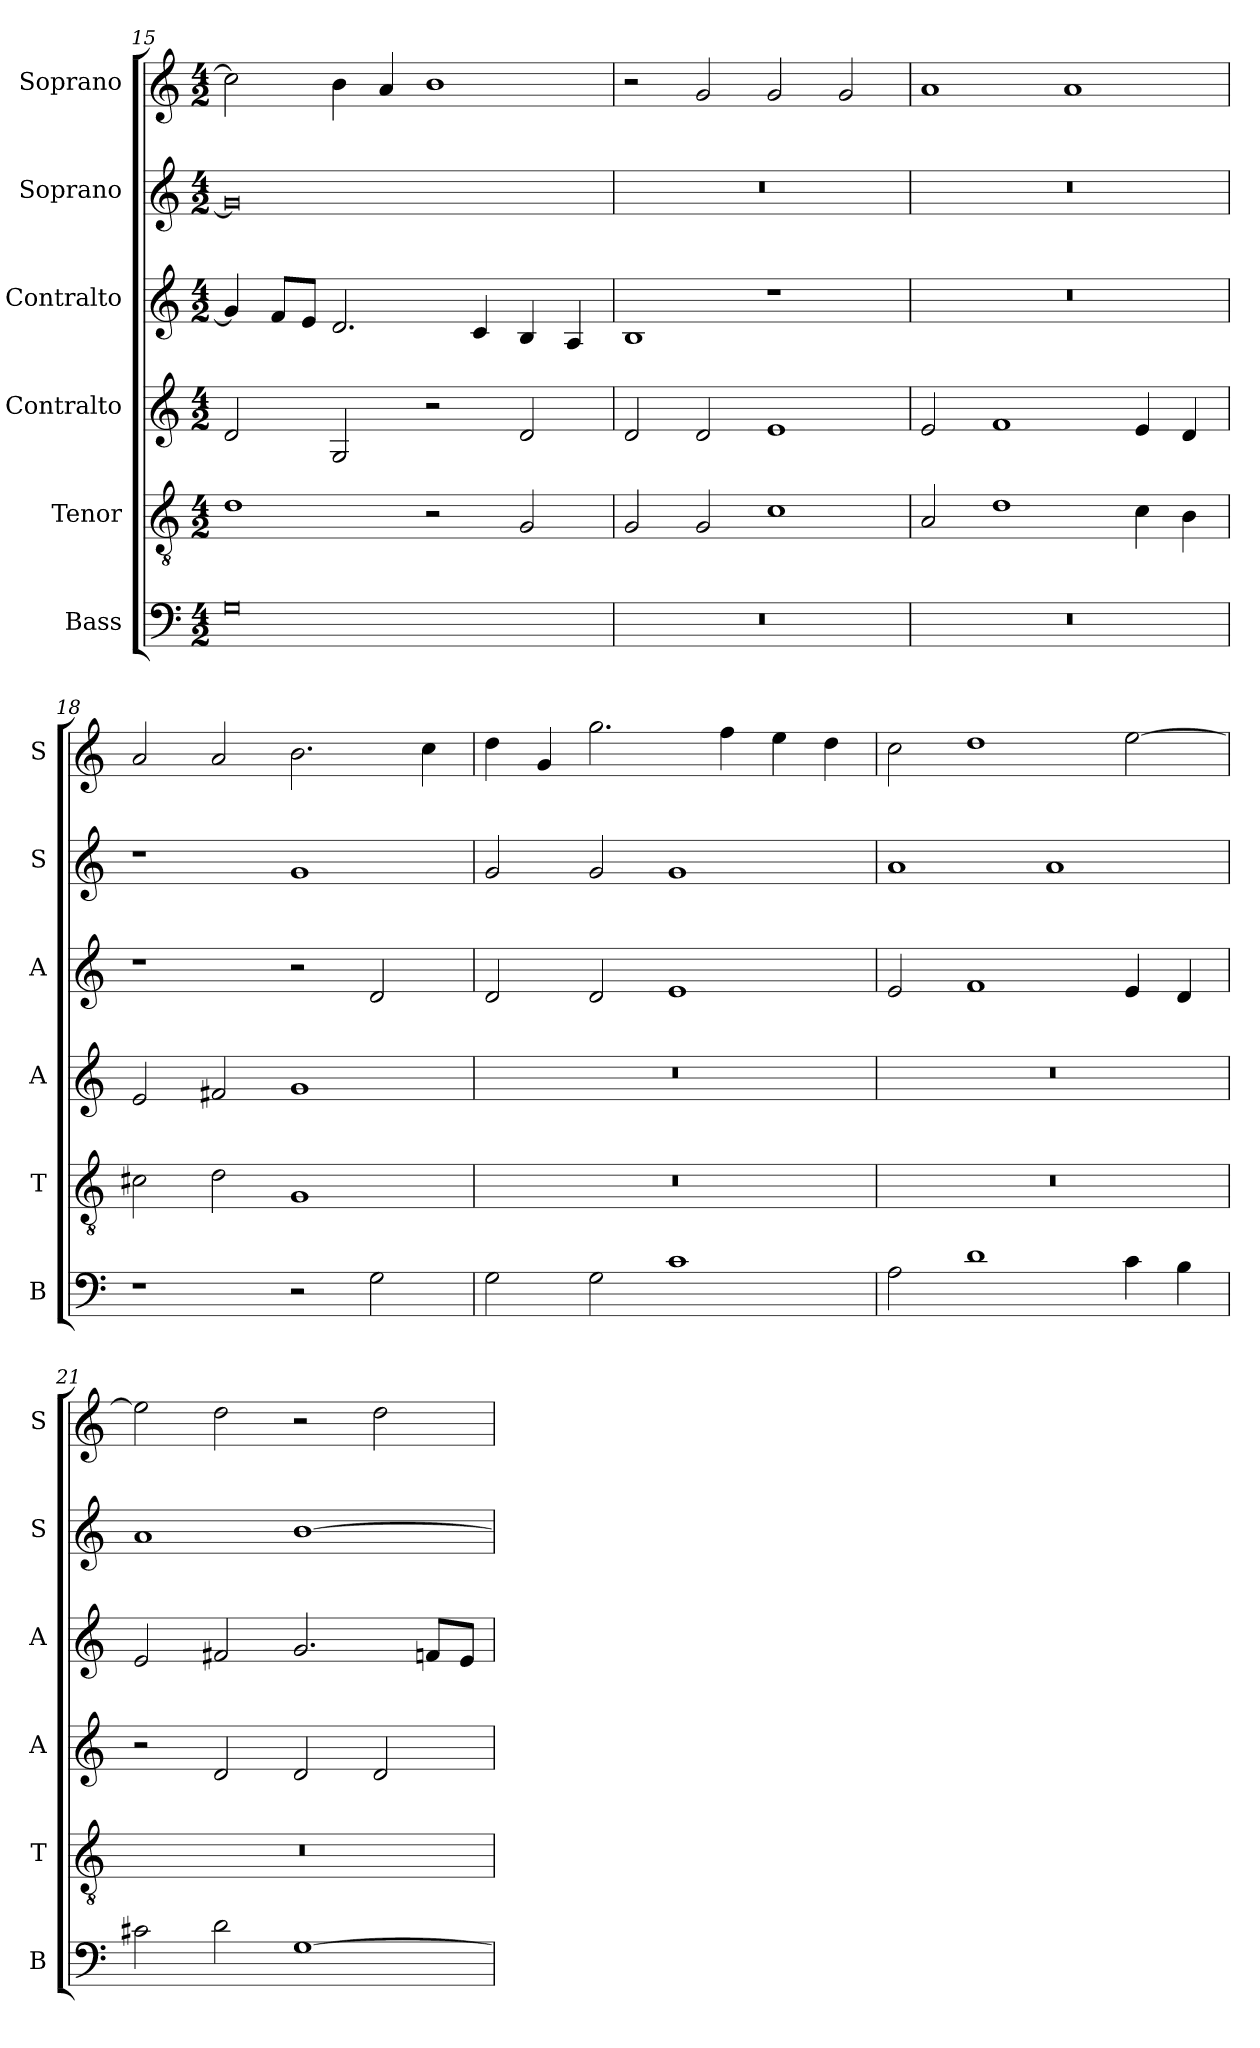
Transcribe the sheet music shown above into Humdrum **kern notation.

**kern	**kern	**kern	**kern	**kern	**kern
*part6	*part5	*part4	*part3	*part2	*part1
*staff6	*staff5	*staff4	*staff3	*staff2	*staff1
*I"Bass	*I"Tenor	*I"Contralto	*I"Contralto	*I"Soprano	*I"Soprano
*I'B	*I'T	*I'A	*I'A	*I'S	*I'S
*clefF4	*clefGv2	*clefG2	*clefG2	*clefG2	*clefG2
*k[]	*k[]	*k[]	*k[]	*k[]	*k[]
*C:ion	*C:ion	*C:ion	*C:ion	*C:ion	*C:ion
*M4/2	*M4/2	*M4/2	*M4/2	*M4/2	*M4/2
=15	=15	=15	=15	=15	=15
0G	1d	2d	4g]	0g]	2cc]
.	.	.	8f/L	.	.
.	.	.	8e/J	.	.
.	.	2G	2.d	.	4b
.	.	.	.	.	4a
.	2r	2r	.	.	1b
.	.	.	4c	.	.
.	2G	2d	4B	.	.
.	.	.	4A	.	.
=16	=16	=16	=16	=16	=16
0r	2G	2d	1B	0r	2r
.	2G	2d	.	.	2g
.	1c	1e	1r	.	2g
.	.	.	.	.	2g
=17	=17	=17	=17	=17	=17
0r	2A	2e	0r	0r	1a
.	1d	1f	.	.	.
.	.	.	.	.	1a
.	4c	4e	.	.	.
.	4B	4d	.	.	.
=18	=18	=18	=18	=18	=18
1r	2c#X	2e	1r	1r	2a
.	2d	2f#X	.	.	2a
2r	1G	1g	2r	1g	2.b
2G	.	.	2d	.	.
.	.	.	.	.	4cc
=19	=19	=19	=19	=19	=19
2G	0r	0r	2d	2g	4dd
.	.	.	.	.	4g
2G	.	.	2d	2g	2.gg
1c	.	.	1e	1g	.
.	.	.	.	.	4ff
.	.	.	.	.	4ee
.	.	.	.	.	4dd
=20	=20	=20	=20	=20	=20
2A	0r	0r	2e	1a	2cc
1d	.	.	1f	.	1dd
.	.	.	.	1a	.
4c	.	.	4e	.	[2ee
4B	.	.	4d	.	.
=21	=21	=21	=21	=21	=21
2c#X	0r	2r	2e	1a	2ee]
2d	.	2d	2f#X	.	2dd
[1G	.	2d	2.g	[1b	2r
.	.	2d	.	.	2dd
.	.	.	8fn/L	.	.
.	.	.	8e/J	.	.
=	=	=	=	=	=
*-	*-	*-	*-	*-	*-
